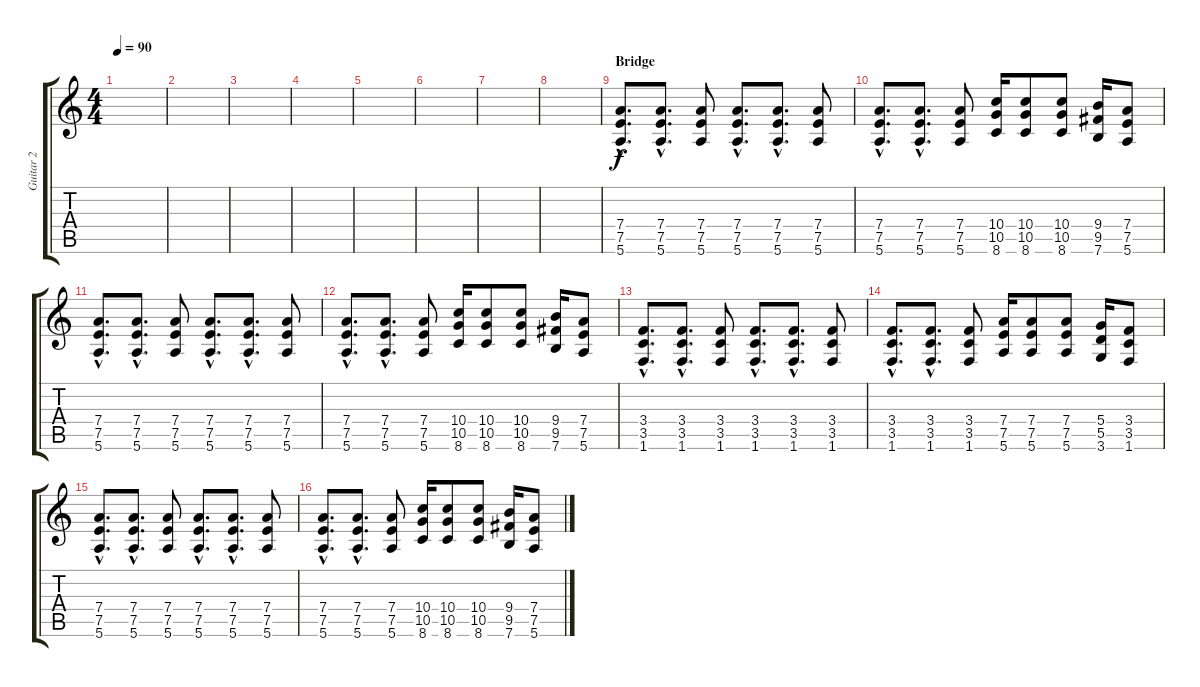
\track ("Guitar 2" "Guitar 2") {instrument distortionguitar}
\staff {score tabs}
\tuning (E4 B3 G3 D3 A2 E2) {hide}
\ts (4 4)
\tempo 90
\clef g2
\ks c
|
|
|
|
|
|
|
|
\section ("" "Bridge")
(7.4{hac} 7.5{hac} 5.6{hac}).8{d} (7.4{hac} 7.5{hac} 5.6{hac}).8{d} (7.4 7.5 5.6).8 (7.4{hac} 7.5{hac} 5.6{hac}).8{d} (7.4{hac} 7.5{hac} 5.6{hac}).8{d} (7.4 7.5 5.6).8 |
(7.4{hac} 7.5{hac} 5.6{hac}).8{d} (7.4{hac} 7.5{hac} 5.6{hac}).8{d} (7.4 7.5 5.6).8 (10.4 10.5 8.6).16 (10.4 10.5 8.6).8 (10.4 10.5 8.6).8 (9.4 9.5 7.6).16 (7.4 7.5 5.6).8 |
(7.4{hac} 7.5{hac} 5.6{hac}).8{d} (7.4{hac} 7.5{hac} 5.6{hac}).8{d} (7.4 7.5 5.6).8 (7.4{hac} 7.5{hac} 5.6{hac}).8{d} (7.4{hac} 7.5{hac} 5.6{hac}).8{d} (7.4 7.5 5.6).8 |
(7.4{hac} 7.5{hac} 5.6{hac}).8{d} (7.4{hac} 7.5{hac} 5.6{hac}).8{d} (7.4 7.5 5.6).8 (10.4 10.5 8.6).16 (10.4 10.5 8.6).8 (10.4 10.5 8.6).8 (9.4 9.5 7.6).16 (7.4 7.5 5.6).8 |
(3.4{hac} 3.5{hac} 1.6{hac}).8{d} (3.4{hac} 3.5{hac} 1.6{hac}).8{d} (3.4 3.5 1.6).8 (3.4{hac} 3.5{hac} 1.6{hac}).8{d} (3.4{hac} 3.5{hac} 1.6{hac}).8{d} (3.4 3.5 1.6).8 |
(3.4{hac} 3.5{hac} 1.6{hac}).8{d} (3.4{hac} 3.5{hac} 1.6{hac}).8{d} (3.4 3.5 1.6).8 (7.4 7.5 5.6).16 (7.4 7.5 5.6).8 (7.4 7.5 5.6).8 (5.4 5.5 3.6).16 (3.4 3.5 1.6).8 |
(7.4{hac} 7.5{hac} 5.6{hac}).8{d} (7.4{hac} 7.5{hac} 5.6{hac}).8{d} (7.4 7.5 5.6).8 (7.4{hac} 7.5{hac} 5.6{hac}).8{d} (7.4{hac} 7.5{hac} 5.6{hac}).8{d} (7.4 7.5 5.6).8 |
(7.4{hac} 7.5{hac} 5.6{hac}).8{d} (7.4{hac} 7.5{hac} 5.6{hac}).8{d} (7.4 7.5 5.6).8 (10.4 10.5 8.6).16 (10.4 10.5 8.6).8 (10.4 10.5 8.6).8 (9.4 9.5 7.6).16 (7.4 7.5 5.6).8
